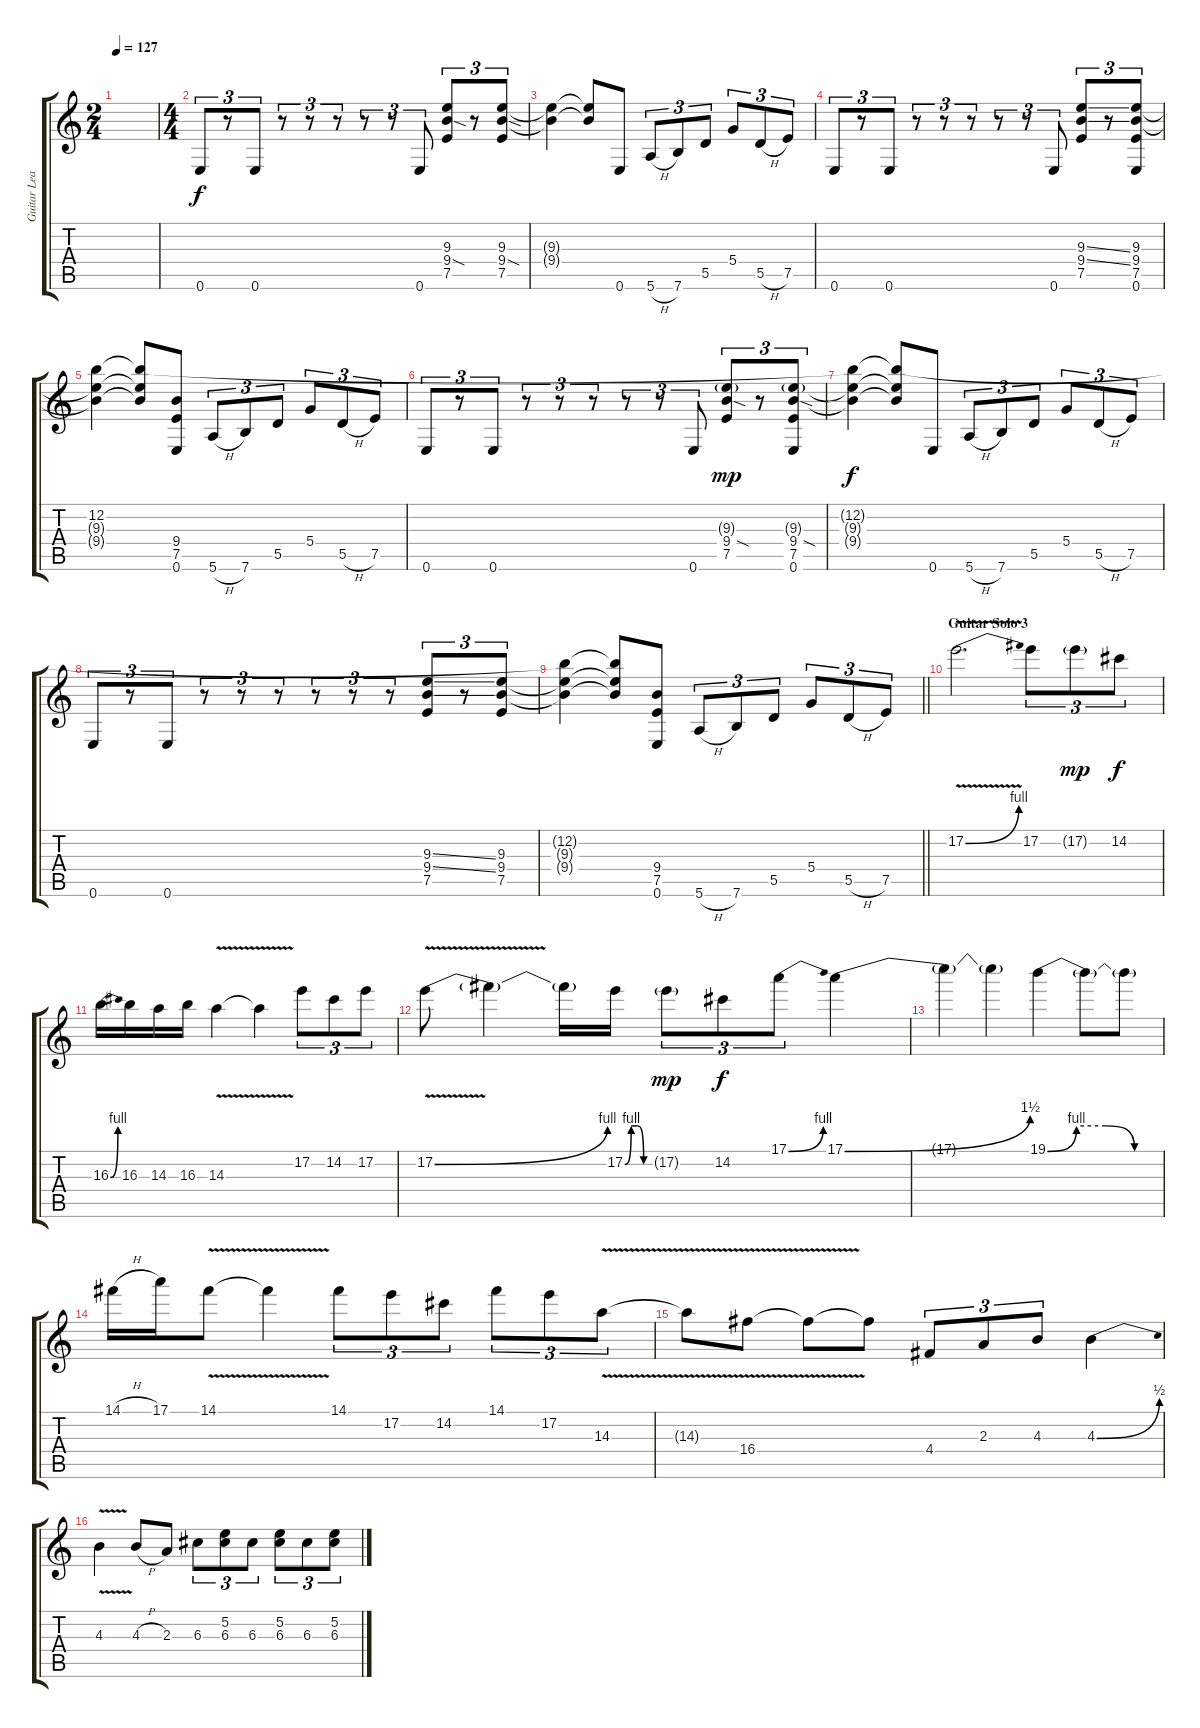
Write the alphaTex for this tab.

\track ("Guitar Leads" "Guitar Lea") {instrument distortionguitar}
\staff {score tabs}
\tuning (E4 B3 G3 D3 A2 E2) {hide}
\ts (2 4)
\tempo 127
\clef g2
\ks c
|
\ts (4 4)
0.6.8{tu (3 2) txt " "} r.8{tu (3 2)} 0.6.8{tu (3 2)} r.8{tu (3 2)} r.8{tu (3 2)} r.8{tu (3 2)} r.8{tu (3 2)} r.8{tu (3 2)} 0.6.8{tu (3 2)} (9.3 9.4{sod} 7.5).8{tu (3 2)} r.8{tu (3 2)} (9.3 9.4{sod} 7.5).8{tu (3 2)} |
(9.3{t} 9.4{t}).4 (9.3{t} 9.4{t}).8 0.6.8 5.6{h}.8{tu (3 2)} 7.6.8{tu (3 2)} 5.5.8{tu (3 2)} 5.4.8{tu (3 2)} 5.5{h}.8{tu (3 2)} 7.5.8{tu (3 2)} |
0.6.8{tu (3 2)} r.8{tu (3 2)} 0.6.8{tu (3 2)} r.8{tu (3 2)} r.8{tu (3 2)} r.8{tu (3 2)} r.8{tu (3 2)} r.8{tu (3 2)} 0.6.8{tu (3 2)} (9.3{ss} 9.4{ss} 7.5).8{tu (3 2)} r.8{tu (3 2)} (9.3 9.4 7.5 0.6).8{tu (3 2)} |
(12.2 9.3{t} 9.4{t}).4 (12.2{t} 9.3{t} 9.4{t}).8 (9.4 7.5 0.6).8 5.6{h}.8{tu (3 2)} 7.6.8{tu (3 2)} 5.5.8{tu (3 2)} 5.4.8{tu (3 2)} 5.5{h}.8{tu (3 2)} 7.5.8{tu (3 2)} |
0.6.8{tu (3 2) txt " "} r.8{tu (3 2)} 0.6.8{tu (3 2)} r.8{tu (3 2)} r.8{tu (3 2)} r.8{tu (3 2)} r.8{tu (3 2)} r.8{tu (3 2)} 0.6.8{tu (3 2)} (9.3{g} 9.4{sod} 7.5).8{tu (3 2) dy mp} r.8{tu (3 2)} (9.3{g} 9.4{sod} 7.5 0.6).8{tu (3 2)} |
(12.2{t} 9.3{t} 9.4{t}).4{dy f} (12.2{t} 9.3{t} 9.4{t}).8 0.6.8 5.6{h}.8{tu (3 2)} 7.6.8{tu (3 2)} 5.5.8{tu (3 2)} 5.4.8{tu (3 2)} 5.5{h}.8{tu (3 2)} 7.5.8{tu (3 2)} |
0.6.8{tu (3 2)} r.8{tu (3 2)} 0.6.8{tu (3 2)} r.8{tu (3 2)} r.8{tu (3 2)} r.8{tu (3 2)} r.8{tu (3 2)} r.8{tu (3 2)} r.8{tu (3 2)} (9.3{ss} 9.4{ss} 7.5).8{tu (3 2)} r.8{tu (3 2)} (9.3 9.4 7.5).8{tu (3 2)} |
\barLineRight lightlight
(12.2{t} 9.3{t} 9.4{t}).4 (12.2{t} 9.3{t} 9.4{t}).8 (9.4 7.5 0.6).8 5.6{h}.8{tu (3 2)} 7.6.8{tu (3 2)} 5.5.8{tu (3 2)} 5.4.8{tu (3 2)} 5.5{h}.8{tu (3 2)} 7.5.8{tu (3 2)} |
\section ("" "Guitar Solo 3")
17.2{be (bend 0 0 60 4) v}.2{d} 17.2.8{tu (3 2)} 17.2{g}.8{tu (3 2) dy mp} 14.2.8{tu (3 2) dy f} |
16.3{be (bend 0 0 60 4)}.16 16.3.16 14.3.16 16.3.16 14.3{v}.4 14.3{t}.4 17.2.8{tu (3 2)} 14.2.8{tu (3 2)} 17.2.8{tu (3 2)} |
17.2{be (bend 0 0 60 4) v}.8 17.2{t}.4 17.2{t}.16 17.2{be (custom 0 0 15 4 30 4 45 0 60 0)}.16 17.2{g}.8{tu (3 2) dy mp} 14.2.8{tu (3 2) dy f} 17.1{be (bend 0 0 60 4)}.8{tu (3 2)} 17.1{be (bend 0 0 60 6)}.4 |
17.1{t}.4 17.1{t}.4 19.1{be (custom 0 0 15 4 30 4 45 0 60 0)}.4 19.1{t}.8 19.1{t}.8 |
14.1{h}.16 17.1.16 14.1{v}.8 14.1{t}.4 14.1.8{tu (3 2)} 17.2.8{tu (3 2)} 14.2.8{tu (3 2)} 14.1.8{tu (3 2)} 17.2.8{tu (3 2)} 14.3{v}.8{tu (3 2)} |
14.3{t}.8 16.4{v}.8 16.4{t}.8 16.4{t}.8 4.4.8{tu (3 2)} 2.3.8{tu (3 2)} 4.3.8{tu (3 2)} 4.3{be (bend 0 0 60 2)}.4 |
4.3{v}.4 4.3{h}.8 2.3.8 6.3.8{tu (3 2)} (5.2 6.3).8{tu (3 2)} 6.3.8{tu (3 2)} (5.2 6.3).8{tu (3 2)} 6.3.8{tu (3 2)} (5.2 6.3).8{tu (3 2)}
